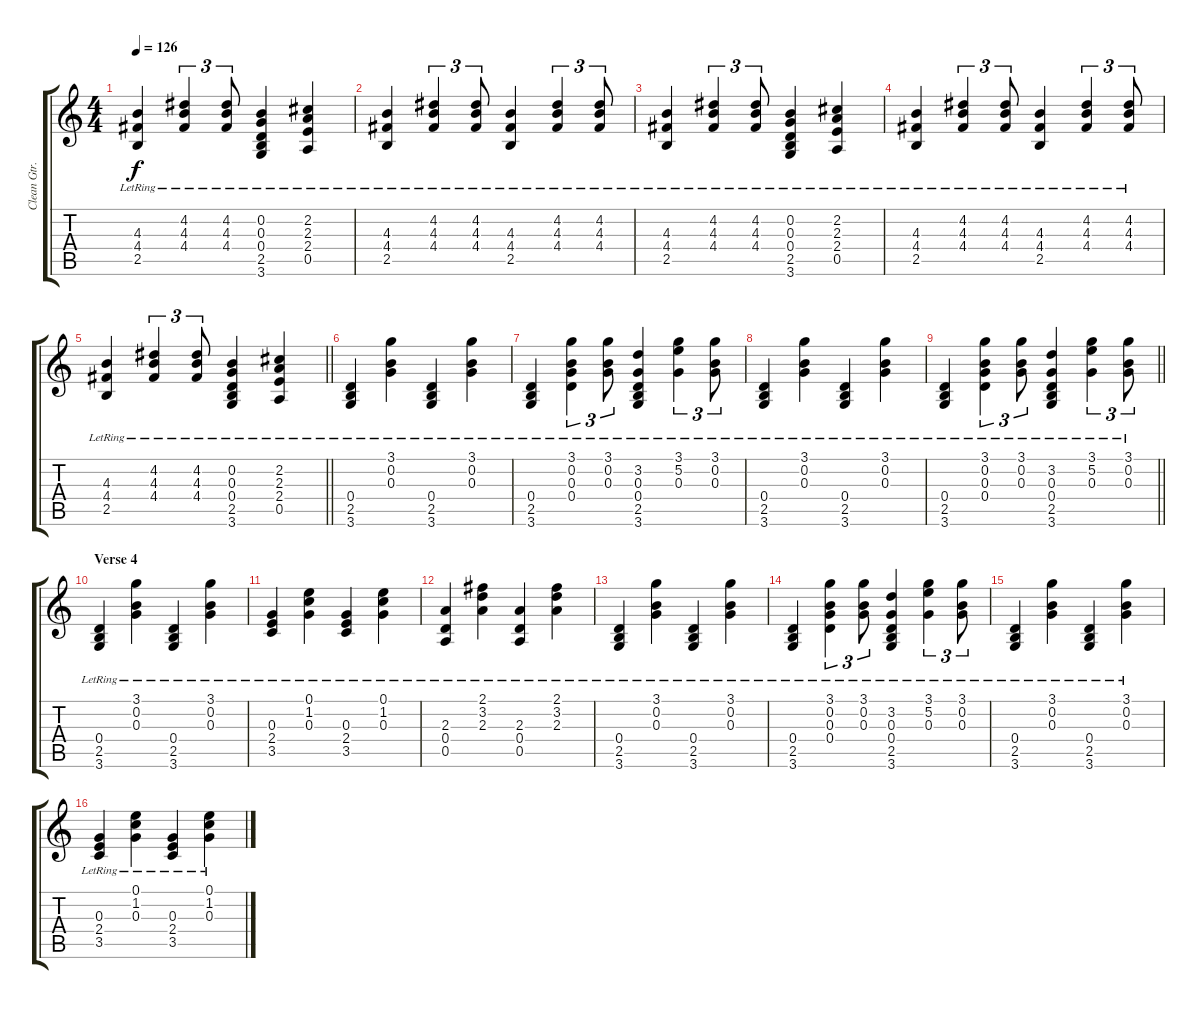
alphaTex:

\track ("Clean Gtr. 2" "Clean Gtr.") {instrument acousticguitarsteel}
\staff {score tabs}
\tuning (E4 B3 G3 D3 A2 E2) {hide}
\ts (4 4)
\tempo 126
\clef g2
\ks c
(4.3{lr} 4.4{lr} 2.5{lr}).4{dy f} (4.2{lr} 4.3{lr} 4.4{lr}).4{tu (3 2)} (4.2{lr} 4.3{lr} 4.4{lr}).8{tu (3 2)} (0.2 0.3 0.4{lr} 2.5{lr} 3.6).4 (2.2{lr} 2.3{lr} 2.4{lr} 0.5).4 |
(4.3{lr} 4.4{lr} 2.5{lr}).4 (4.2{lr} 4.3{lr} 4.4{lr}).4{tu (3 2)} (4.2{lr} 4.3{lr} 4.4{lr}).8{tu (3 2)} (4.3 4.4{lr} 2.5{lr}).4 (4.2{lr} 4.3{lr} 4.4{lr}).4{tu (3 2)} (4.2{lr} 4.3{lr} 4.4{lr}).8{tu (3 2)} |
(4.3{lr} 4.4{lr} 2.5{lr}).4 (4.2{lr} 4.3{lr} 4.4{lr}).4{tu (3 2)} (4.2{lr} 4.3{lr} 4.4{lr}).8{tu (3 2)} (0.2 0.3 0.4{lr} 2.5{lr} 3.6).4 (2.2{lr} 2.3{lr} 2.4{lr} 0.5).4 |
(4.3{lr} 4.4{lr} 2.5{lr}).4 (4.2{lr} 4.3{lr} 4.4{lr}).4{tu (3 2)} (4.2{lr} 4.3{lr} 4.4{lr}).8{tu (3 2)} (4.3 4.4{lr} 2.5{lr}).4 (4.2{lr} 4.3{lr} 4.4{lr}).4{tu (3 2)} (4.2{lr} 4.3{lr} 4.4{lr}).8{tu (3 2)} |
\barLineRight lightlight
(4.3{lr} 4.4{lr} 2.5{lr}).4 (4.2{lr} 4.3{lr} 4.4{lr}).4{tu (3 2)} (4.2{lr} 4.3{lr} 4.4{lr}).8{tu (3 2)} (0.2 0.3 0.4{lr} 2.5{lr} 3.6).4 (2.2{lr} 2.3{lr} 2.4{lr} 0.5).4 |
\section ("" "")
(0.4{lr} 2.5{lr} 3.6{lr}).4{volume 3} (3.1{lr} 0.2{lr} 0.3{lr}).4 (0.4{lr} 2.5{lr} 3.6{lr}).4 (3.1{lr} 0.2{lr} 0.3{lr}).4 |
(0.4{lr} 2.5{lr} 3.6{lr}).4 (3.1{lr} 0.2{lr} 0.3{lr} 0.4{lr}).4{tu (3 2)} (3.1{lr} 0.2{lr} 0.3{lr}).8{tu (3 2)} (3.2{lr} 0.3{lr} 0.4{lr} 2.5{lr} 3.6{lr}).4 (3.1{lr} 5.2{lr} 0.3{lr}).4{tu (3 2)} (3.1{lr} 0.2{lr} 0.3{lr}).8{tu (3 2)} |
(0.4{lr} 2.5{lr} 3.6{lr}).4 (3.1{lr} 0.2{lr} 0.3{lr}).4 (0.4{lr} 2.5{lr} 3.6{lr}).4 (3.1{lr} 0.2{lr} 0.3{lr}).4 |
\barLineRight lightlight
(0.4{lr} 2.5{lr} 3.6{lr}).4 (3.1{lr} 0.2{lr} 0.3{lr} 0.4{lr}).4{tu (3 2)} (3.1{lr} 0.2{lr} 0.3{lr}).8{tu (3 2)} (3.2{lr} 0.3{lr} 0.4{lr} 2.5{lr} 3.6{lr}).4 (3.1{lr} 5.2{lr} 0.3{lr}).4{tu (3 2)} (3.1{lr} 0.2{lr} 0.3{lr}).8{tu (3 2)} |
\section ("" "Verse 4")
(0.4{lr} 2.5{lr} 3.6{lr}).4 (3.1{lr} 0.2{lr} 0.3{lr}).4 (0.4{lr} 2.5{lr} 3.6{lr}).4 (3.1{lr} 0.2{lr} 0.3{lr}).4 |
(0.3{lr} 2.4{lr} 3.5{lr}).4 (0.1{lr} 1.2{lr} 0.3{lr}).4 (0.3{lr} 2.4{lr} 3.5{lr}).4 (0.1{lr} 1.2{lr} 0.3{lr}).4 |
(2.3{lr} 0.4{lr} 0.5{lr}).4 (2.1{lr} 3.2{lr} 2.3{lr}).4 (2.3{lr} 0.4{lr} 0.5{lr}).4 (2.1{lr} 3.2{lr} 2.3{lr}).4 |
(0.4{lr} 2.5{lr} 3.6{lr}).4 (3.1{lr} 0.2{lr} 0.3{lr}).4 (0.4{lr} 2.5{lr} 3.6{lr}).4 (3.1{lr} 0.2{lr} 0.3{lr}).4 |
(0.4{lr} 2.5{lr} 3.6{lr}).4 (3.1{lr} 0.2{lr} 0.3{lr} 0.4{lr}).4{tu (3 2)} (3.1{lr} 0.2{lr} 0.3{lr}).8{tu (3 2)} (3.2{lr} 0.3{lr} 0.4{lr} 2.5{lr} 3.6{lr}).4 (3.1{lr} 5.2{lr} 0.3{lr}).4{tu (3 2)} (3.1{lr} 0.2{lr} 0.3{lr}).8{tu (3 2)} |
(0.4{lr} 2.5{lr} 3.6{lr}).4 (3.1{lr} 0.2{lr} 0.3{lr}).4 (0.4{lr} 2.5{lr} 3.6{lr}).4 (3.1{lr} 0.2{lr} 0.3{lr}).4 |
(0.3{lr} 2.4{lr} 3.5{lr}).4 (0.1{lr} 1.2{lr} 0.3{lr}).4 (0.3{lr} 2.4{lr} 3.5{lr}).4 (0.1{lr} 1.2{lr} 0.3{lr}).4
